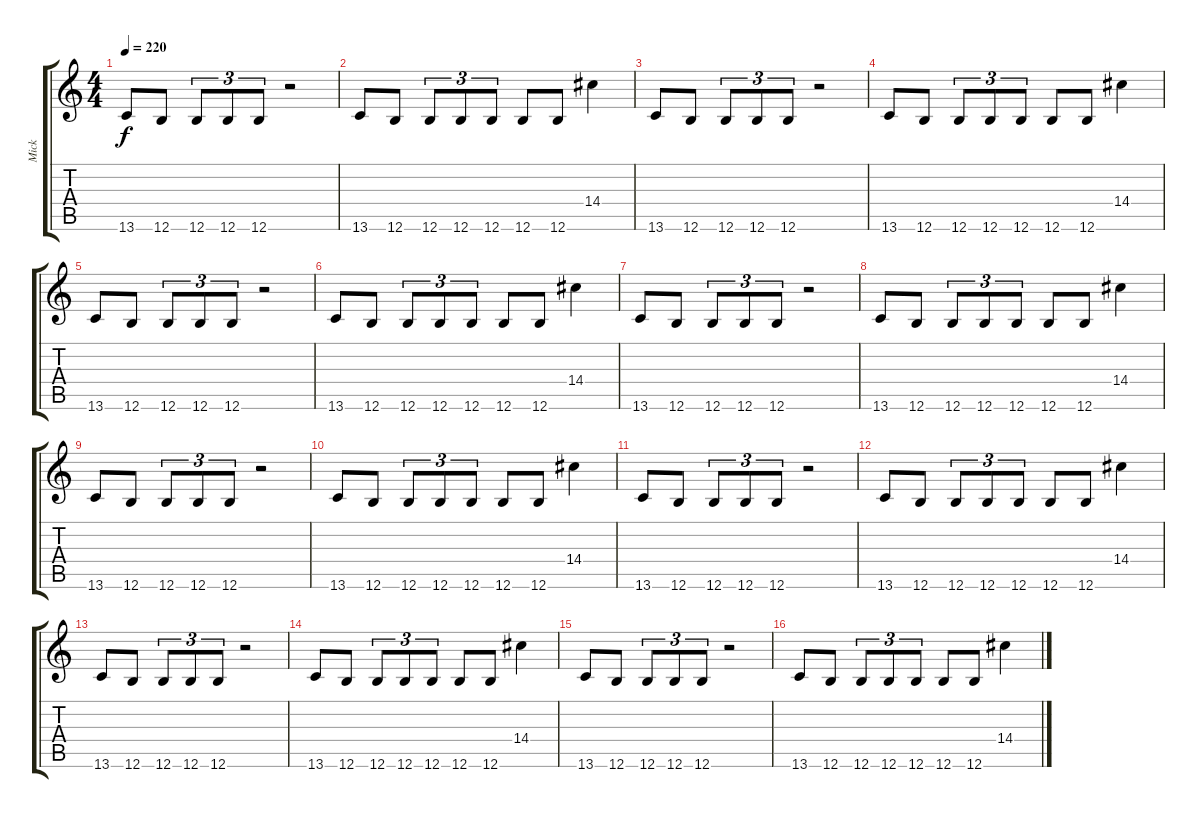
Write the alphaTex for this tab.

\track ("Mick" "Mick") {instrument distortionguitar}
\staff {score tabs}
\tuning (Db4 Ab3 E3 B2 Gb2 B1) {hide}
\ts (4 4)
\tempo 220
\clef g2
\ks c
13.6.8{dy f} 12.6.8 12.6.8{tu (3 2)} 12.6.8{tu (3 2)} 12.6.8{tu (3 2)} r.2 |
13.6.8 12.6.8 12.6.8{tu (3 2)} 12.6.8{tu (3 2)} 12.6.8{tu (3 2)} 12.6.8 12.6.8 14.4.4 |
13.6.8 12.6.8 12.6.8{tu (3 2)} 12.6.8{tu (3 2)} 12.6.8{tu (3 2)} r.2 |
13.6.8 12.6.8 12.6.8{tu (3 2)} 12.6.8{tu (3 2)} 12.6.8{tu (3 2)} 12.6.8 12.6.8 14.4.4 |
13.6.8 12.6.8 12.6.8{tu (3 2)} 12.6.8{tu (3 2)} 12.6.8{tu (3 2)} r.2 |
13.6.8 12.6.8 12.6.8{tu (3 2)} 12.6.8{tu (3 2)} 12.6.8{tu (3 2)} 12.6.8 12.6.8 14.4.4 |
13.6.8 12.6.8 12.6.8{tu (3 2)} 12.6.8{tu (3 2)} 12.6.8{tu (3 2)} r.2 |
13.6.8 12.6.8 12.6.8{tu (3 2)} 12.6.8{tu (3 2)} 12.6.8{tu (3 2)} 12.6.8 12.6.8 14.4.4 |
13.6.8 12.6.8 12.6.8{tu (3 2)} 12.6.8{tu (3 2)} 12.6.8{tu (3 2)} r.2 |
13.6.8 12.6.8 12.6.8{tu (3 2)} 12.6.8{tu (3 2)} 12.6.8{tu (3 2)} 12.6.8 12.6.8 14.4.4 |
13.6.8 12.6.8 12.6.8{tu (3 2)} 12.6.8{tu (3 2)} 12.6.8{tu (3 2)} r.2 |
13.6.8 12.6.8 12.6.8{tu (3 2)} 12.6.8{tu (3 2)} 12.6.8{tu (3 2)} 12.6.8 12.6.8 14.4.4 |
13.6.8 12.6.8 12.6.8{tu (3 2)} 12.6.8{tu (3 2)} 12.6.8{tu (3 2)} r.2 |
13.6.8 12.6.8 12.6.8{tu (3 2)} 12.6.8{tu (3 2)} 12.6.8{tu (3 2)} 12.6.8 12.6.8 14.4.4 |
13.6.8 12.6.8 12.6.8{tu (3 2)} 12.6.8{tu (3 2)} 12.6.8{tu (3 2)} r.2 |
13.6.8 12.6.8 12.6.8{tu (3 2)} 12.6.8{tu (3 2)} 12.6.8{tu (3 2)} 12.6.8 12.6.8 14.4.4
